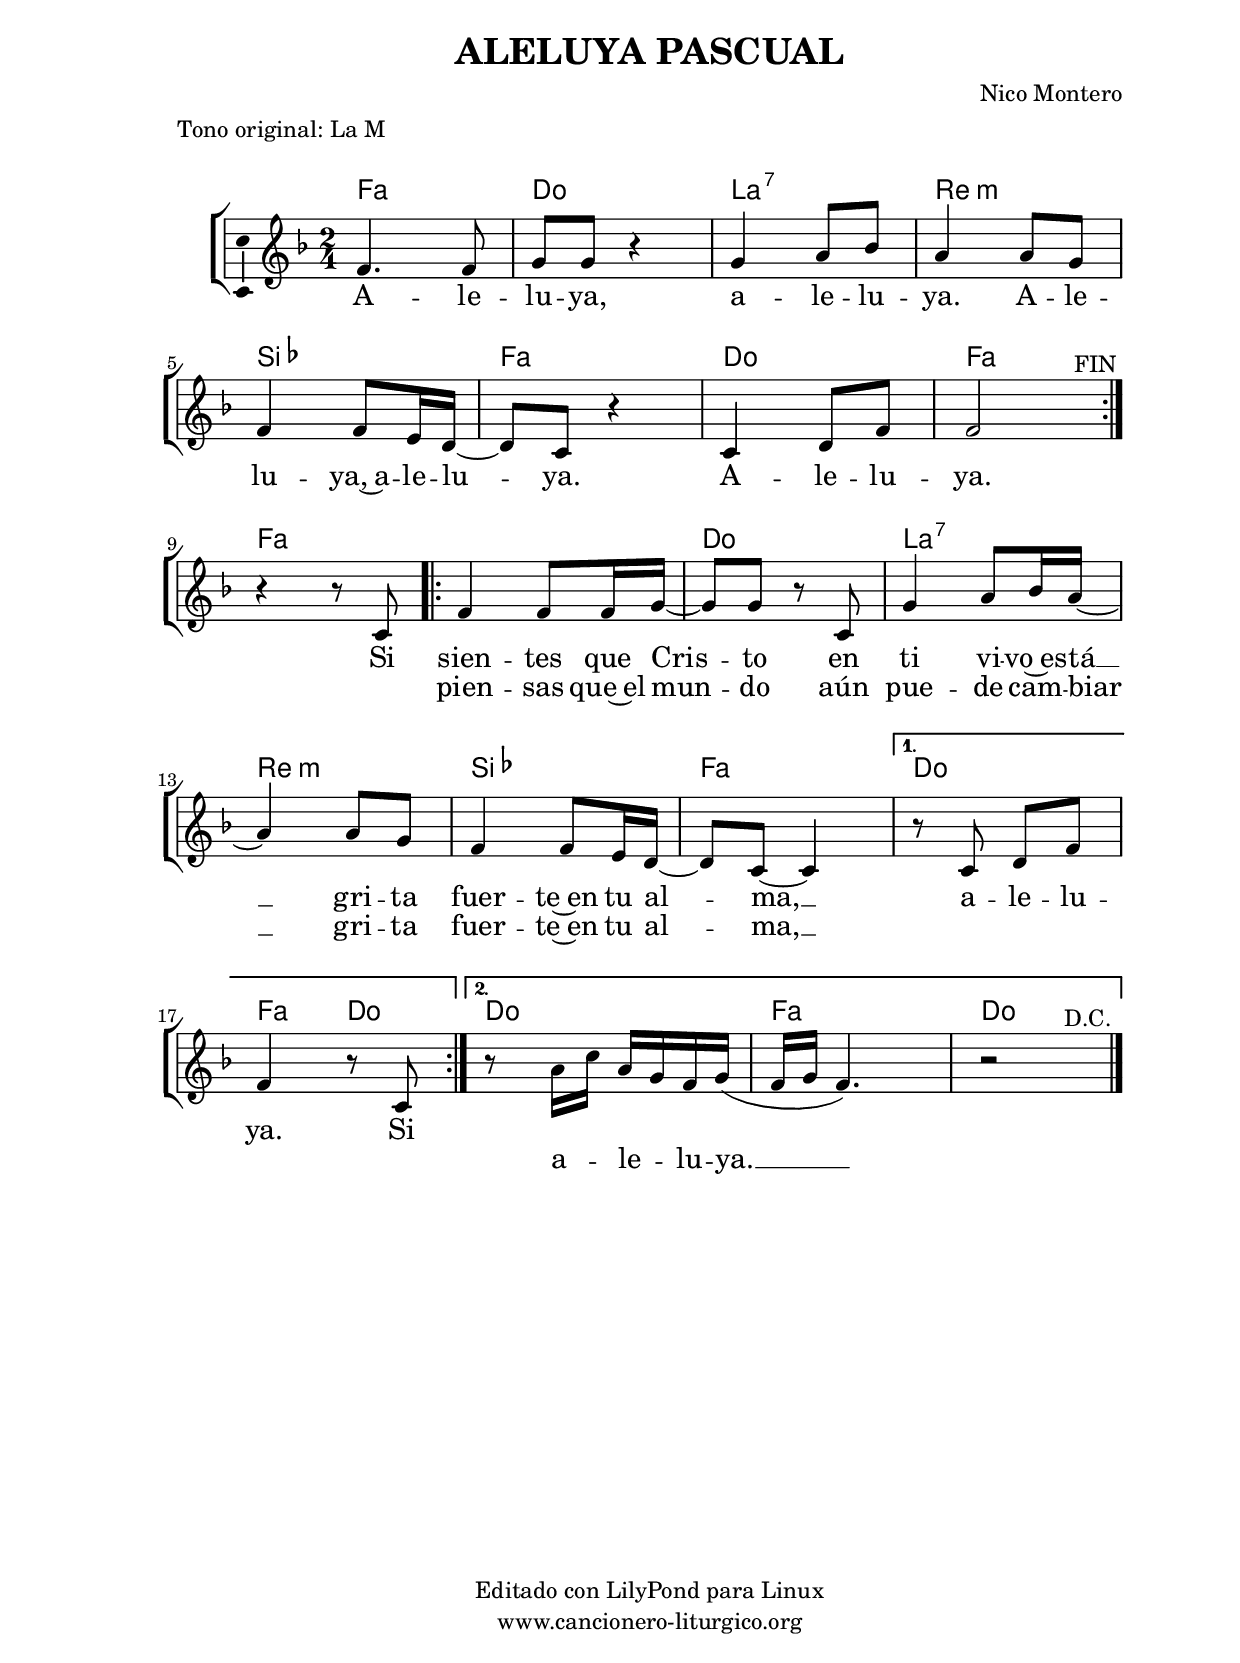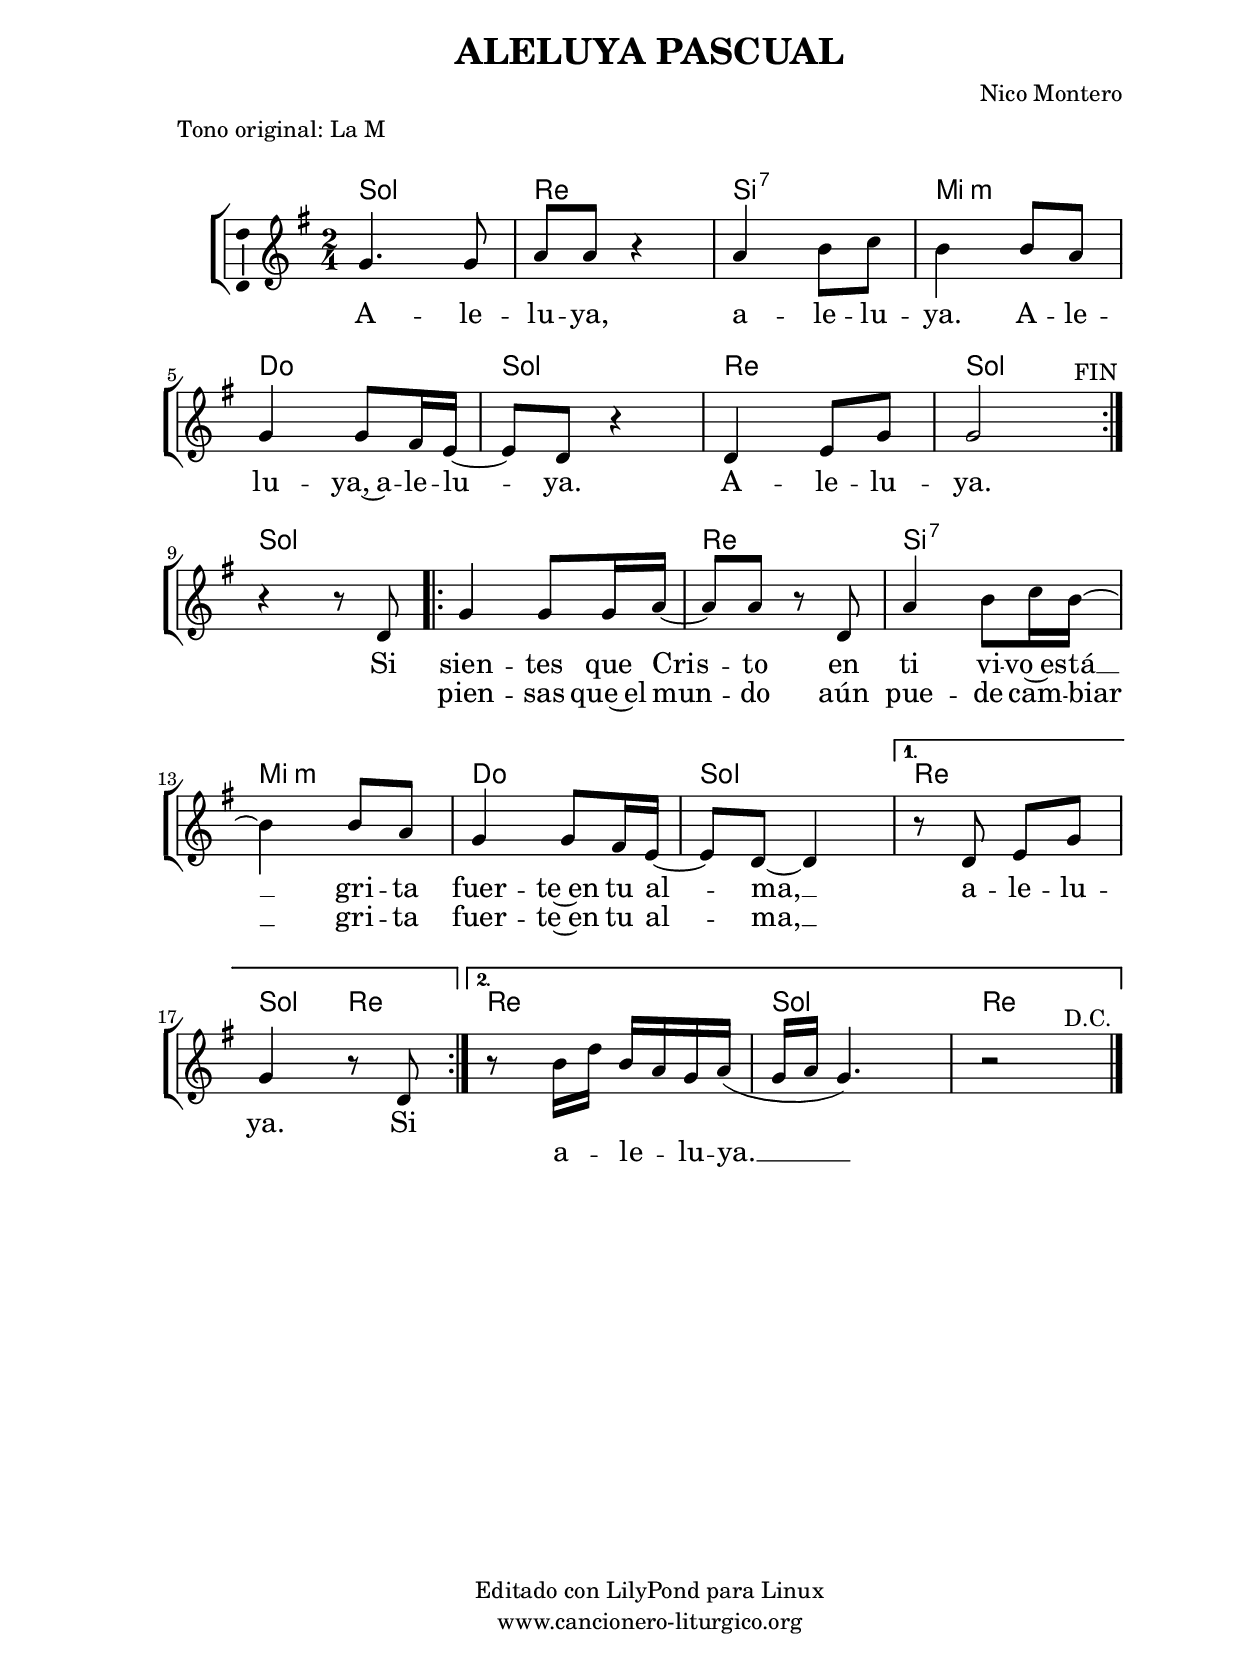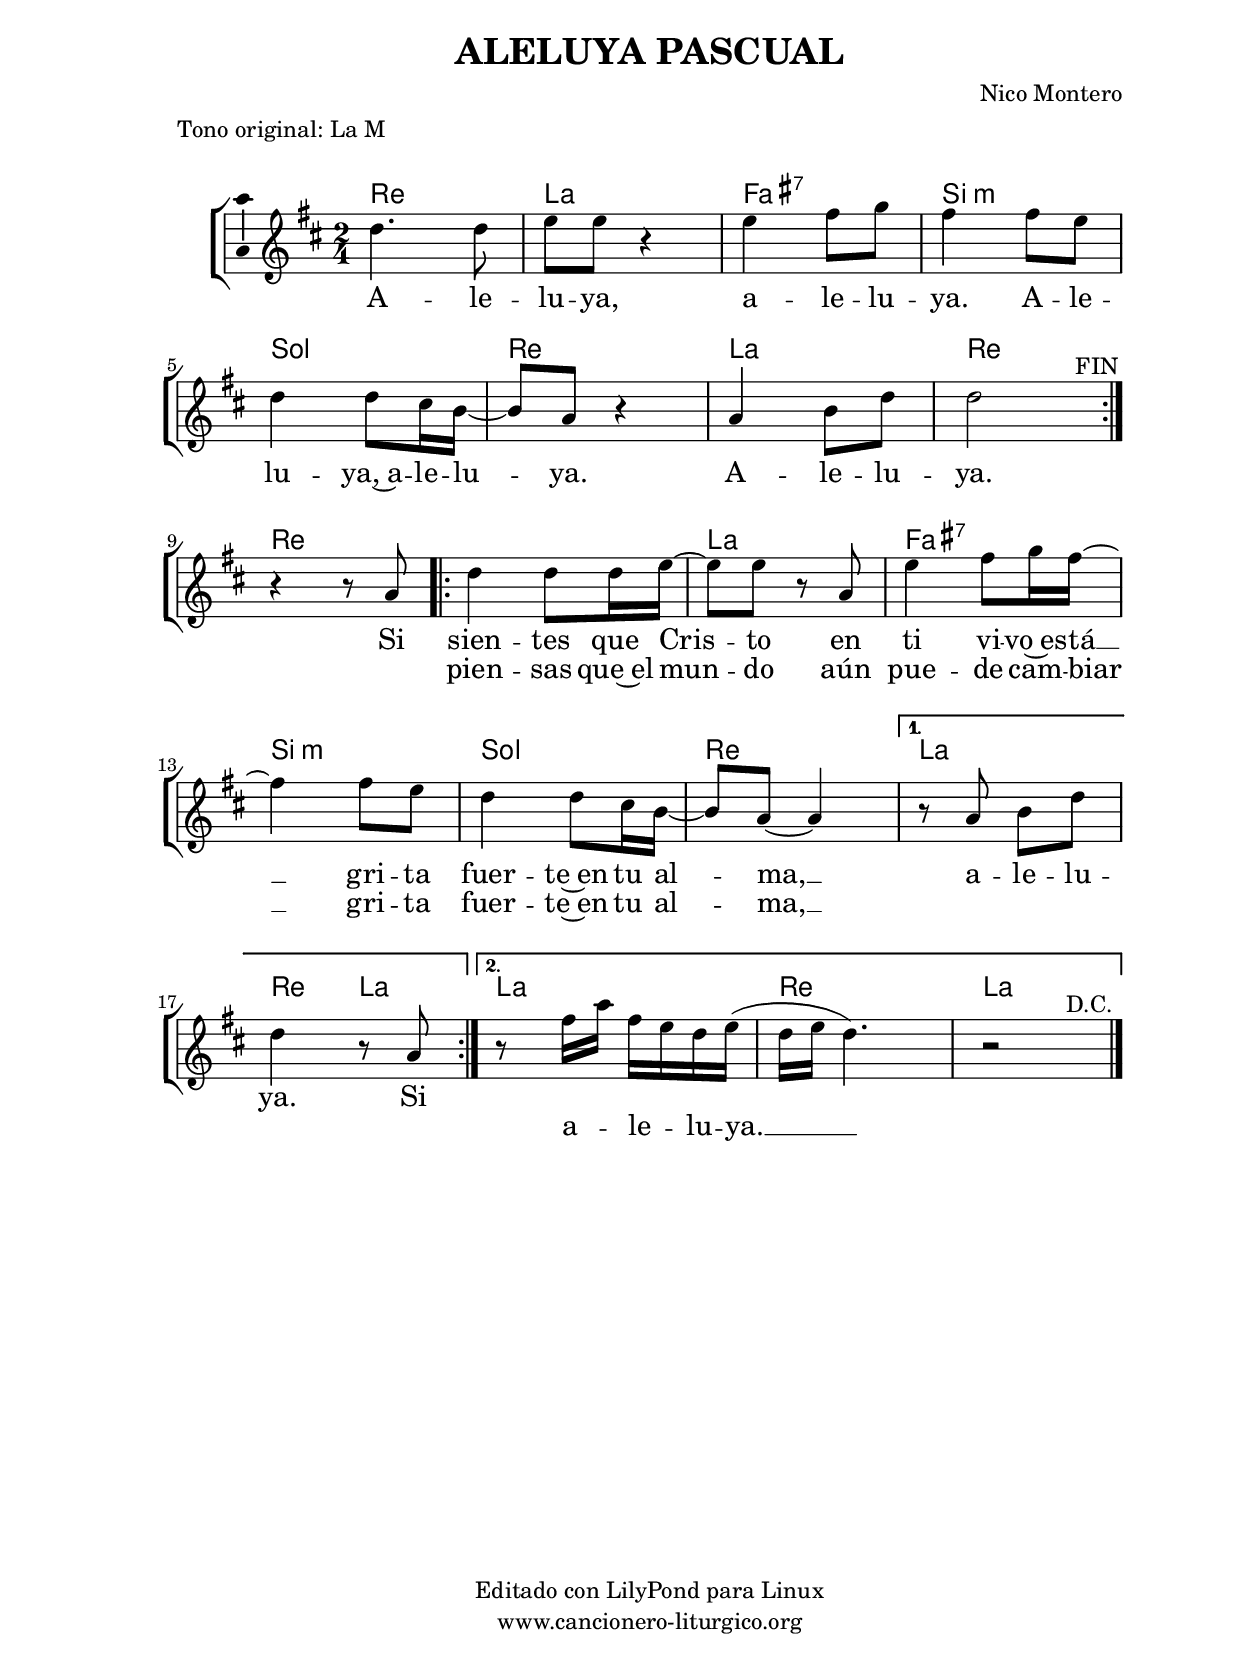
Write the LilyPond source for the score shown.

%
%para convertir .midi en .wav:
%timidity filename.midi -Ow -o finename.wav
%
%
%Para convertir de .wav a .mp3:
%lame -h -m j filename.wav
%
%
%para escuchar el midi:
%timidity nombrefichero.midi
%


%versión de lilypond para la que se ha escrito esta partitura:
\version "2.16.0"

	%Tamaño papel
	#(set-default-paper-size "a4")
	%Tamaño partitura
	#(set-global-staff-size 20)
	%No responde al pulsar sobre una nota
	#(ly:set-option 'point-and-click #f)

%parámetros del encabezamiento:
\header {
	title = "ALELUYA PASCUAL"
	subtitle = ""
	composer = "Nico Montero"
	poet = ""
	meter = "Tono original: La M"
	arranger = ""
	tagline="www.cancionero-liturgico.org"
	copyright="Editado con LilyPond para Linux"
	}

%parámetros asociados al papel:
\paper  {
	oddHeaderMarkup = \markup {\fill-line { \on-the-fly #not-first-page \fromproperty #'header:title \on-the-fly #not-first-page \fromproperty #'header:composer }}
	evenHeaderMarkup = \markup {\fill-line { \fromproperty #'header:composer \fromproperty #'header:title }}
	#(set-paper-size "a4")
	print-page-number = ##f
	first-page-number = 1
	print-first-page-number = ##f
%	head-separation = 3.0 \cm
	top-margin = 2.0 \cm
	bottom-margin = 0.5\cm
%%%	bottom-margin = 0.0\cm
	left-margin = 3.0 \cm
	line-width = 16.0 \cm 
	indent = 8\mm
	interscoreline = 2.\mm
	between-system-space = 15\mm
%	para que las partituras no llenen la hoja:
	ragged-bottom = ##t
%	idem para la última hoja:
	ragged-last-bottom = ##f
%	para que las partituras llenen el ancho del papel:
	ragged-last = ##f
	after-title-space = 2.5 \cm
%page-count=1
system-count=5

	%Flexible Vertical Spacing
%	markup-markup-spacing =
%	#'((basic-distance . 15) (minimum-distance . 15) (padding . 3))
	markup-system-spacing =
	#'((basic-distance . 15) (minimum-distance . 15) (padding . 3))
	system-system-spacing =
	#'((basic-distance . 15) (minimum-distance . 15) (padding . 3))
	score-system-spacing =
	#'((basic-distance . 15) (minimum-distance . 15) (padding . 5))
%	top-system-spacing = % header
%	#'((basic-distance . 8) (minimum-distance . 0) (padding . 0))
%	top-markup-spacing =
%	#'((basic-distance . 20) (minimum-distance . 20) (padding . 0))
	last-bottom-spacing = % footer
	#'((basic-distance . 5) (minimum-distance . 5) (padding . 0))
%	score-markup-spacing =
%	#'((basic-distance . 16) (minimum-distance . 13) (padding . 0))

	}


%parámetros que afectan a toda la partitura:
global =  {
	%clave de sol (G):
	\clef G
	%armadura:
	\transpose a f
	\key a \major
	\tempo 4=71
	\set Score.tempoHideNote = ##t
	}


acordes = {
	\italianChords
	\chordmode {
	\transpose a f
{

\repeat volta 2 {
a2 e cis:7 fis:m d a e a
}

a2

\repeat volta 2 {
a2 e cis:7 fis:m d a
}
\alternative{
{
e2 a4 e
}
{
e2 a
e2
}
}

	}
	}
}


melodia = 
	\transpose a f
{
	\relative c''{

	\time 2/4

\repeat volta 2 {
a4. a8
b8 b r4
b4 cis8 d
cis4 cis8 b
a4 a8 gis16 fis~
fis8 e r4
e4 fis8 a
a2^"                 FIN"
}

\break

r4 r8 e8

\repeat volta 2 {
a4 a8 a16 b~
b8 b r8 e,8
b'4 cis8 d16 cis~
cis4 cis8 b
a4 a8 gis16 fis~
fis8 e~e4
}
\alternative{
{
r8 e8 fis a
a4 r8 e8
}
{
r8 cis'16 e cis b a b
(a16 b a4.)
r2^"             D.C."
}
}

	\bar "|."
	}
	}


texto = \lyricmode {
A -- le -- lu -- ya, a -- le -- lu -- ya.
A -- le -- lu -- ya,~a -- le -- lu -- ya.
A -- le -- lu -- ya.

Si sien -- tes que Cris -- to en ti vi -- vo~es -- tá __
gri -- ta fuer -- te~en tu al -- ma, __
a -- le -- lu -- ya.

Si

	}

textodos = \lyricmode {
\skip4 \skip4 \skip4 \skip4 \skip4 \skip4 \skip4 \skip4
\skip4 \skip4 \skip4 \skip4 \skip4 \skip4 \skip4 \skip4
\skip4 \skip4 \skip4

"  " pien -- sas que~el mun -- do aún pue -- de cam -- biar __
gri -- ta fuer -- te~en tu al -- ma, __
"  " \skip4 \skip4 \skip4 \skip4
a -- _ le -- _ lu -- ya. __

	}

acordesStaff = \context ChordNames = acordesStaff <<
	\set chordChanges = ##t
	\acordes
	>>


vozStaff = \context Voice = vozStaff
\with {\consists "Ambitus_engraver"}
<<
%	\set Staff.instrumentName = ""
%	\set Staff.shortInstrumentName = ""
%	\set Staff.midiInstrument = #"clarinet"
%	\set Staff.midiInstrument = #"cello"
	\set Staff.midiInstrument = #"flute"
%	\set Staff.midiInstrument = #"electric guitar (jazz)"
%	\set Staff.midiInstrument = #"english horn"
%	\set Staff.midiInstrument = #"violin"
%	\set Staff.midiInstrument = #"glockenspiel"
	\set Staff.midiMinimumVolume = #0.7
	\set Staff.midiMaximumVolume = #0.9
	\global
	\melodia
	>>


textoStaff = \context Lyrics = textoStaff <<
	\lyricsto vozStaff \texto
	>>

textodosStaff = \context Lyrics = textodosStaff <<
	\lyricsto vozStaff \textodos
	>>


\book {
	\score {
		\context ChoirStaff {
			\override StaffGroup.SystemStartBracket #'collapse-height = #1
			\override Score.SystemStartBar #'collapse-height = #1
			<<
			\acordesStaff
			\vozStaff
			\textoStaff
			\textodosStaff
			>>
			}
		\layout {
	    		\context {
				\Lyrics
				\override LyricText #'font-size = #2
				}
	   		 \context {
				\Score
				\override StaffSymbol #'staff-space = #(magstep +3)
				}
			}
		}
	\score {
		\unfoldRepeats
		\context ChoirStaff {
			<<
			\acordesStaff
			\vozStaff
			>>
			}
		\midi {
	  		\context {
	  			\Score
				tempoWholesPerMinute = #(ly:make-moment 70 4)
				}
			}
		}
	}



#(define output-suffix "C")
\book {
	\score {
		\context ChoirStaff {
			\override StaffGroup.SystemStartBracket #'collapse-height = #1
			\override Score.SystemStartBar #'collapse-height = #1
\transpose c d
			<<
			\acordesStaff
			\vozStaff
			\textoStaff
			\textodosStaff
			>>
			}
		\layout {
	    		\context {
				\Lyrics
				\override LyricText #'font-size = #2
				}
	   		 \context {
				\Score
				\override StaffSymbol #'staff-space = #(magstep +3)
				}
			}
		}
	}

#(define output-suffix "S")
\book {
	\score {
		\context ChoirStaff {
			\override StaffGroup.SystemStartBracket #'collapse-height = #1
			\override Score.SystemStartBar #'collapse-height = #1
\transpose c a
			<<
			\acordesStaff
			\vozStaff
			\textoStaff
			\textodosStaff
			>>
			}
		\layout {
	    		\context {
				\Lyrics
				\override LyricText #'font-size = #2
				}
	   		 \context {
				\Score
				\override StaffSymbol #'staff-space = #(magstep +3)
				}
			}
		}
	}


